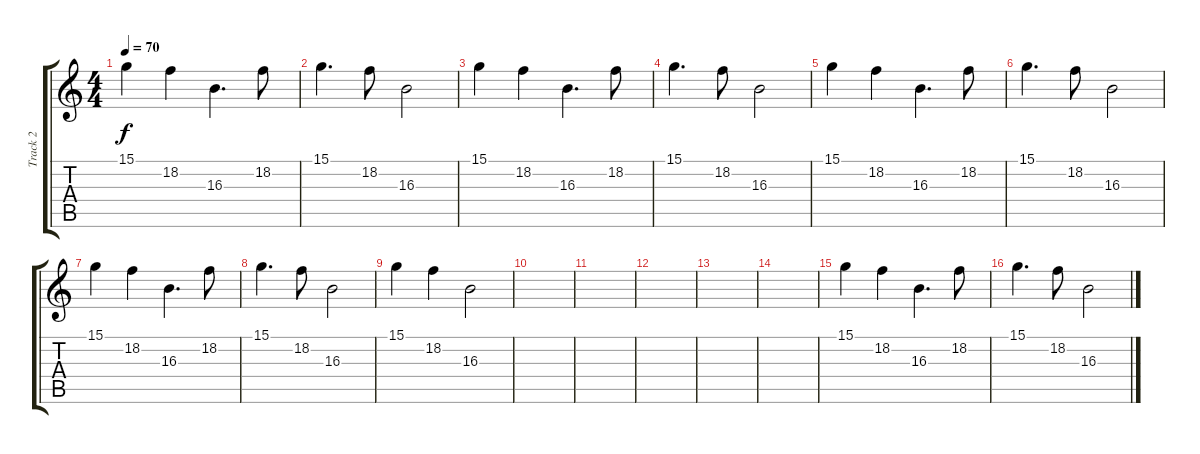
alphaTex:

\track ("Track 2" "Track 2") {instrument honkytonkpiano}
\staff {score tabs}
\tuning (E4 B3 G3 D3 A2 E2) {hide}
\ts (4 4)
\tempo 70
\clef g2
\ks c
15.1.4{dy f} 18.2.4 16.3.4{d} 18.2.8 |
15.1.4{d} 18.2.8 16.3.2 |
15.1.4 18.2.4 16.3.4{d} 18.2.8 |
15.1.4{d} 18.2.8 16.3.2 |
15.1.4 18.2.4 16.3.4{d} 18.2.8 |
15.1.4{d} 18.2.8 16.3.2 |
15.1.4 18.2.4 16.3.4{d} 18.2.8 |
15.1.4{d} 18.2.8 16.3.2 |
15.1.4 18.2.4 16.3.2 |
|
|
|
|
|
15.1.4 18.2.4 16.3.4{d} 18.2.8 |
15.1.4{d} 18.2.8 16.3.2
